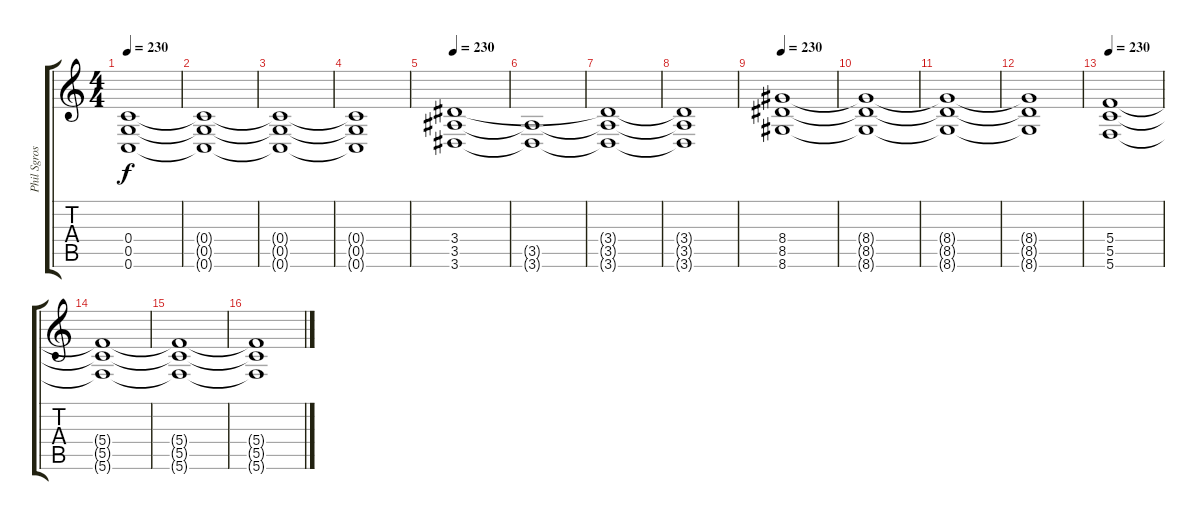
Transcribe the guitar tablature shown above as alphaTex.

\track ("Phil Sgrosso" "Phil Sgros") {instrument overdrivenguitar}
\staff {score tabs}
\tuning (D4 A3 F3 C3 G2 C2) {hide}
\ts (4 4)
\tempo 230
\clef g2
\ks c
(0.4 0.5 0.6).1{dy f} |
(0.4{t} 0.5{t} 0.6{t}).1 |
(0.4{t} 0.5{t} 0.6{t}).1 |
(0.4{t} 0.5{t} 0.6{t}).1 |
\tempo 230
(3.4 3.5 3.6).1 |
(3.5{t} 3.6{t}).1 |
(3.4{t} 3.5{t} 3.6{t}).1 |
(3.4{t} 3.5{t} 3.6{t}).1 |
\tempo 230
(8.4 8.5 8.6).1 |
(8.4{t} 8.5{t} 8.6{t}).1 |
(8.4{t} 8.5{t} 8.6{t}).1 |
(8.4{t} 8.5{t} 8.6{t}).1 |
\tempo 230
(5.4 5.5 5.6).1 |
(5.4{t} 5.5{t} 5.6{t}).1 |
(5.4{t} 5.5{t} 5.6{t}).1 |
(5.4{t} 5.5{t} 5.6{t}).1
